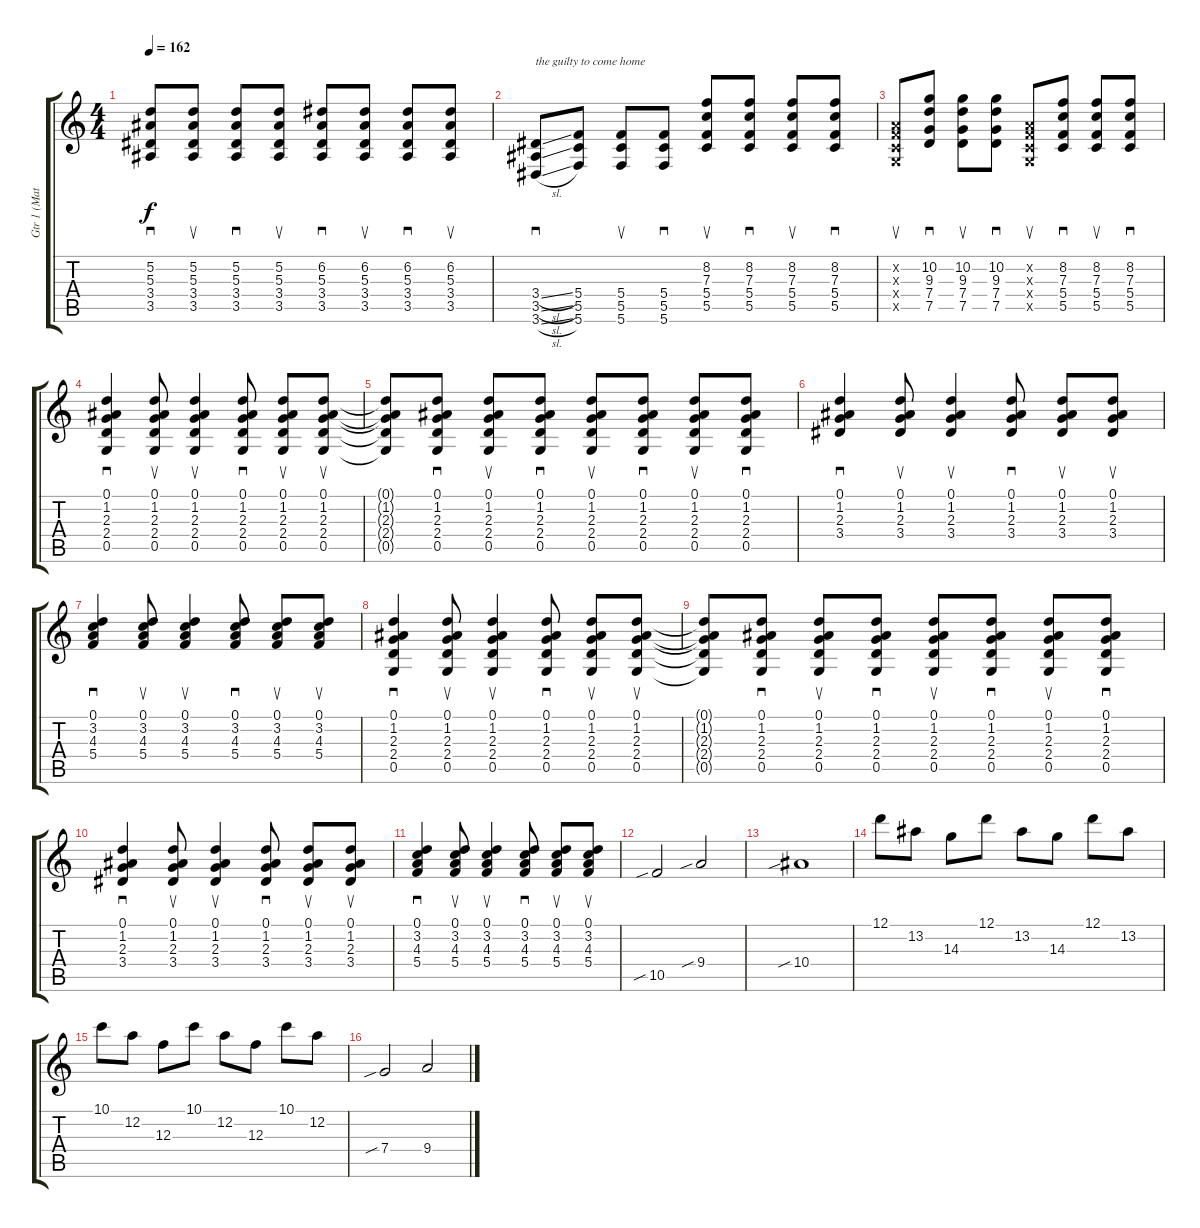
\track ("Gtr 1 (Matthew Tuck)" "Gtr 1 (Mat") {instrument acousticguitarsteel}
\staff {score tabs}
\tuning (D4 A3 F3 C3 G2 C2) {hide}
\ts (4 4)
\tempo 162
\clef g2
\ks c
(5.2 5.3 3.4 3.5).8{sd dy f} (5.2 5.3 3.4 3.5).8{su} (5.2 5.3 3.4 3.5).8{sd} (5.2 5.3 3.4 3.5).8{su} (6.2 5.3 3.4 3.5).8{sd} (6.2 5.3 3.4 3.5).8{su} (6.2 5.3 3.4 3.5).8{sd} (6.2 5.3 3.4 3.5).8{su} |
(3.4{sl} 3.5{sl} 3.6{sl}).8{sd txt "the guilty to come home"} (5.4 5.5 5.6).8 (5.4 5.5 5.6).8{su} (5.4 5.5 5.6).8{sd} (8.2 7.3 5.4 5.5).8{su} (8.2 7.3 5.4 5.5).8{sd} (8.2 7.3 5.4 5.5).8{su} (8.2 7.3 5.4 5.5).8{sd} |
(0.2{x} 0.3{x} 0.4{x} 0.5{x}).8{su} (10.2 9.3 7.4 7.5).8{sd} (10.2 9.3 7.4 7.5).8{su} (10.2 9.3 7.4 7.5).8{sd} (0.2{x} 0.3{x} 0.4{x} 0.5{x}).8{su} (8.2 7.3 5.4 5.5).8{sd} (8.2 7.3 5.4 5.5).8{su} (8.2 7.3 5.4 5.5).8{sd} |
(0.1 1.2 2.3 2.4 0.5).4{sd volume 10} (0.1 1.2 2.3 2.4 0.5).8{su} (0.1 1.2 2.3 2.4 0.5).4{su} (0.1 1.2 2.3 2.4 0.5).8{sd} (0.1 1.2 2.3 2.4 0.5).8{su} (0.1 1.2 2.3 2.4 0.5).8{su} |
(0.1{t} 1.2{t} 2.3{t} 2.4{t} 0.5{t}).8 (0.1 1.2 2.3 2.4 0.5).8{sd} (0.1 1.2 2.3 2.4 0.5).8{su} (0.1 1.2 2.3 2.4 0.5).8{sd} (0.1 1.2 2.3 2.4 0.5).8{su} (0.1 1.2 2.3 2.4 0.5).8{sd} (0.1 1.2 2.3 2.4 0.5).8{su} (0.1 1.2 2.3 2.4 0.5).8{sd} |
(0.1 1.2 2.3 3.4).4{sd} (0.1 1.2 2.3 3.4).8{su} (0.1 1.2 2.3 3.4).4{su} (0.1 1.2 2.3 3.4).8{sd} (0.1 1.2 2.3 3.4).8{su} (0.1 1.2 2.3 3.4).8{su} |
(0.1 3.2 4.3 5.4).4{sd} (0.1 3.2 4.3 5.4).8{su} (0.1 3.2 4.3 5.4).4{su} (0.1 3.2 4.3 5.4).8{sd} (0.1 3.2 4.3 5.4).8{su} (0.1 3.2 4.3 5.4).8{su} |
(0.1 1.2 2.3 2.4 0.5).4{sd} (0.1 1.2 2.3 2.4 0.5).8{su} (0.1 1.2 2.3 2.4 0.5).4{su} (0.1 1.2 2.3 2.4 0.5).8{sd} (0.1 1.2 2.3 2.4 0.5).8{su} (0.1 1.2 2.3 2.4 0.5).8{su} |
(0.1{t} 1.2{t} 2.3{t} 2.4{t} 0.5{t}).8 (0.1 1.2 2.3 2.4 0.5).8{sd} (0.1 1.2 2.3 2.4 0.5).8{su} (0.1 1.2 2.3 2.4 0.5).8{sd} (0.1 1.2 2.3 2.4 0.5).8{su} (0.1 1.2 2.3 2.4 0.5).8{sd} (0.1 1.2 2.3 2.4 0.5).8{su} (0.1 1.2 2.3 2.4 0.5).8{sd} |
(0.1 1.2 2.3 3.4).4{sd} (0.1 1.2 2.3 3.4).8{su} (0.1 1.2 2.3 3.4).4{su} (0.1 1.2 2.3 3.4).8{sd} (0.1 1.2 2.3 3.4).8{su} (0.1 1.2 2.3 3.4).8{su} |
(0.1 3.2 4.3 5.4).4{sd} (0.1 3.2 4.3 5.4).8{su} (0.1 3.2 4.3 5.4).4{su} (0.1 3.2 4.3 5.4).8{sd} (0.1 3.2 4.3 5.4).8{su} (0.1 3.2 4.3 5.4).8{su} |
10.5{sib}.2{volume 16} 9.4{sib}.2 |
10.4{sib}.1 |
12.1.8 13.2.8 14.3.8 12.1.8 13.2.8 14.3.8 12.1.8 13.2.8 |
10.1.8 12.2.8 12.3.8 10.1.8 12.2.8 12.3.8 10.1.8 12.2.8 |
7.4{sib}.2 9.4.2
